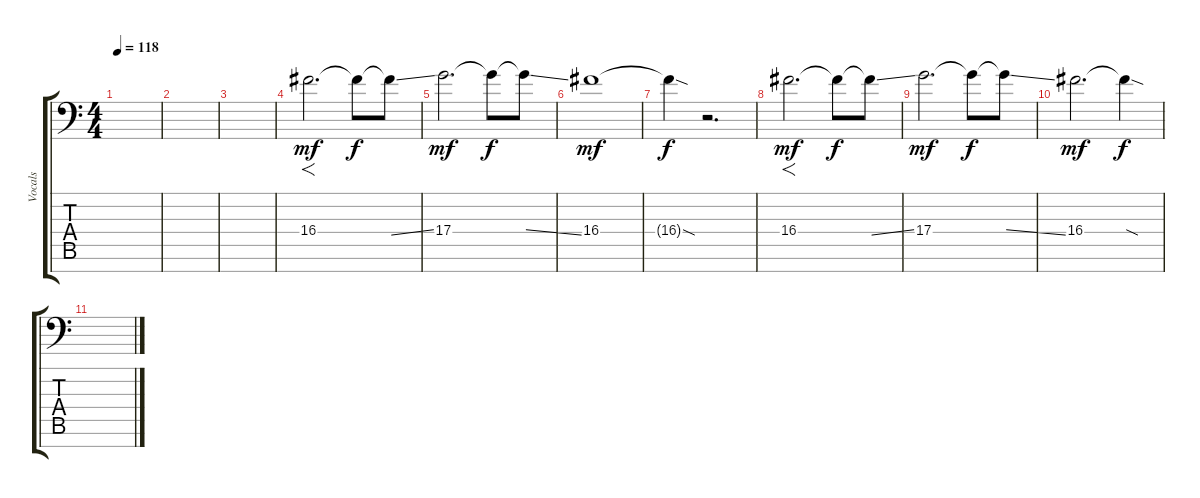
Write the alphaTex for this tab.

\track ("Vocals" "Vocals") {instrument bassoon}
\staff {score tabs}
\tuning (D4 A3 E3 D3 A2 E2 A1) {hide}
\ts (4 4)
\tempo 118
\clef f4
\ks c
|
|
\section ("" "")
|
16.4.2{f d dy mf} 16.4{t}.8{dy f} 16.4{ss t}.8 |
17.4.2{d dy mf} 17.4{t}.8{dy f} 17.4{ss t}.8 |
16.4.1{dy mf} |
16.4{sod t}.4{dy f} r.2{d} |
16.4.2{f d dy mf} 16.4{t}.8{dy f} 16.4{ss t}.8 |
17.4.2{d dy mf} 17.4{t}.8{dy f} 17.4{ss t}.8 |
16.4.2{d dy mf} 16.4{sod t}.4{dy f} |
\section ("" "")
